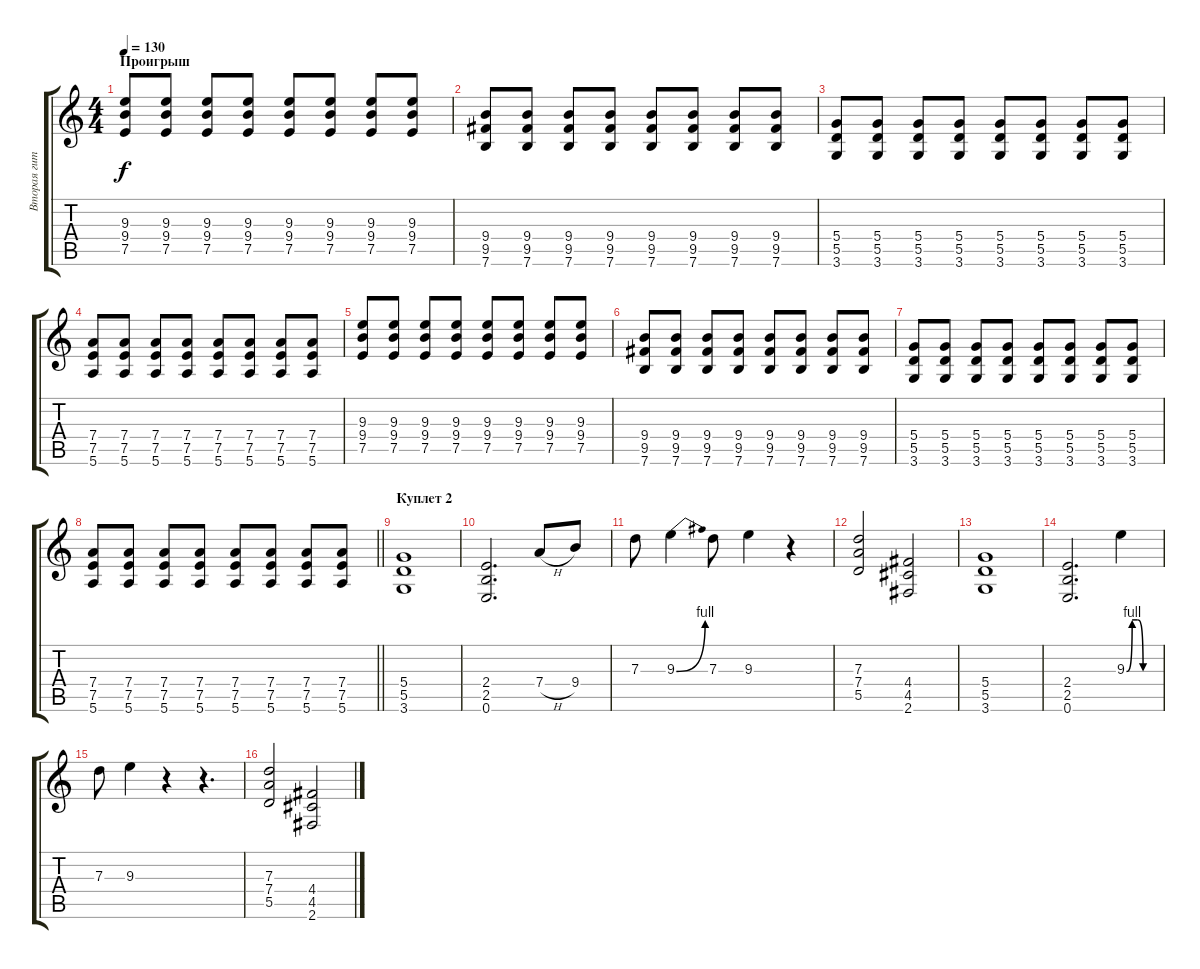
\track ("Вторая гитара" "Вторая гит") {instrument distortionguitar}
\staff {score tabs}
\tuning (E4 B3 G3 D3 A2 E2) {hide}
\ts (4 4)
\section ("" "Проигрыш")
\tempo 130
\clef g2
\ks c
(9.3 9.4 7.5).8{dy f} (9.3 9.4 7.5).8 (9.3 9.4 7.5).8 (9.3 9.4 7.5).8 (9.3 9.4 7.5).8 (9.3 9.4 7.5).8 (9.3 9.4 7.5).8 (9.3 9.4 7.5).8 |
(9.4 9.5 7.6).8 (9.4 9.5 7.6).8 (9.4 9.5 7.6).8 (9.4 9.5 7.6).8 (9.4 9.5 7.6).8 (9.4 9.5 7.6).8 (9.4 9.5 7.6).8 (9.4 9.5 7.6).8 |
(5.4 5.5 3.6).8 (5.4 5.5 3.6).8 (5.4 5.5 3.6).8 (5.4 5.5 3.6).8 (5.4 5.5 3.6).8 (5.4 5.5 3.6).8 (5.4 5.5 3.6).8 (5.4 5.5 3.6).8 |
(7.4 7.5 5.6).8 (7.4 7.5 5.6).8 (7.4 7.5 5.6).8 (7.4 7.5 5.6).8 (7.4 7.5 5.6).8 (7.4 7.5 5.6).8 (7.4 7.5 5.6).8 (7.4 7.5 5.6).8 |
(9.3 9.4 7.5).8 (9.3 9.4 7.5).8 (9.3 9.4 7.5).8 (9.3 9.4 7.5).8 (9.3 9.4 7.5).8 (9.3 9.4 7.5).8 (9.3 9.4 7.5).8 (9.3 9.4 7.5).8 |
(9.4 9.5 7.6).8 (9.4 9.5 7.6).8 (9.4 9.5 7.6).8 (9.4 9.5 7.6).8 (9.4 9.5 7.6).8 (9.4 9.5 7.6).8 (9.4 9.5 7.6).8 (9.4 9.5 7.6).8 |
(5.4 5.5 3.6).8 (5.4 5.5 3.6).8 (5.4 5.5 3.6).8 (5.4 5.5 3.6).8 (5.4 5.5 3.6).8 (5.4 5.5 3.6).8 (5.4 5.5 3.6).8 (5.4 5.5 3.6).8 |
\barLineRight lightlight
(7.4 7.5 5.6).8 (7.4 7.5 5.6).8 (7.4 7.5 5.6).8 (7.4 7.5 5.6).8 (7.4 7.5 5.6).8 (7.4 7.5 5.6).8 (7.4 7.5 5.6).8 (7.4 7.5 5.6).8 |
\section ("" "Куплет 2")
(5.4 5.5 3.6).1 |
(2.4 2.5 0.6).2{d volume 16} 7.4{h}.8 9.4.8 |
7.3.8 9.3{be (bend 0 0 60 4)}.4 7.3.8 9.3.4 r.4 |
(7.3 7.4 5.5).2 (4.4 4.5 2.6).2 |
(5.4 5.5 3.6).1 |
(2.4 2.5 0.6).2{d} 9.3{be (custom 0 0 10 4 20 4 30 0 60 0)}.4 |
7.3.8 9.3.4 r.4 r.4{d} |
(7.3 7.4 5.5).2 (4.4 4.5 2.6).2
